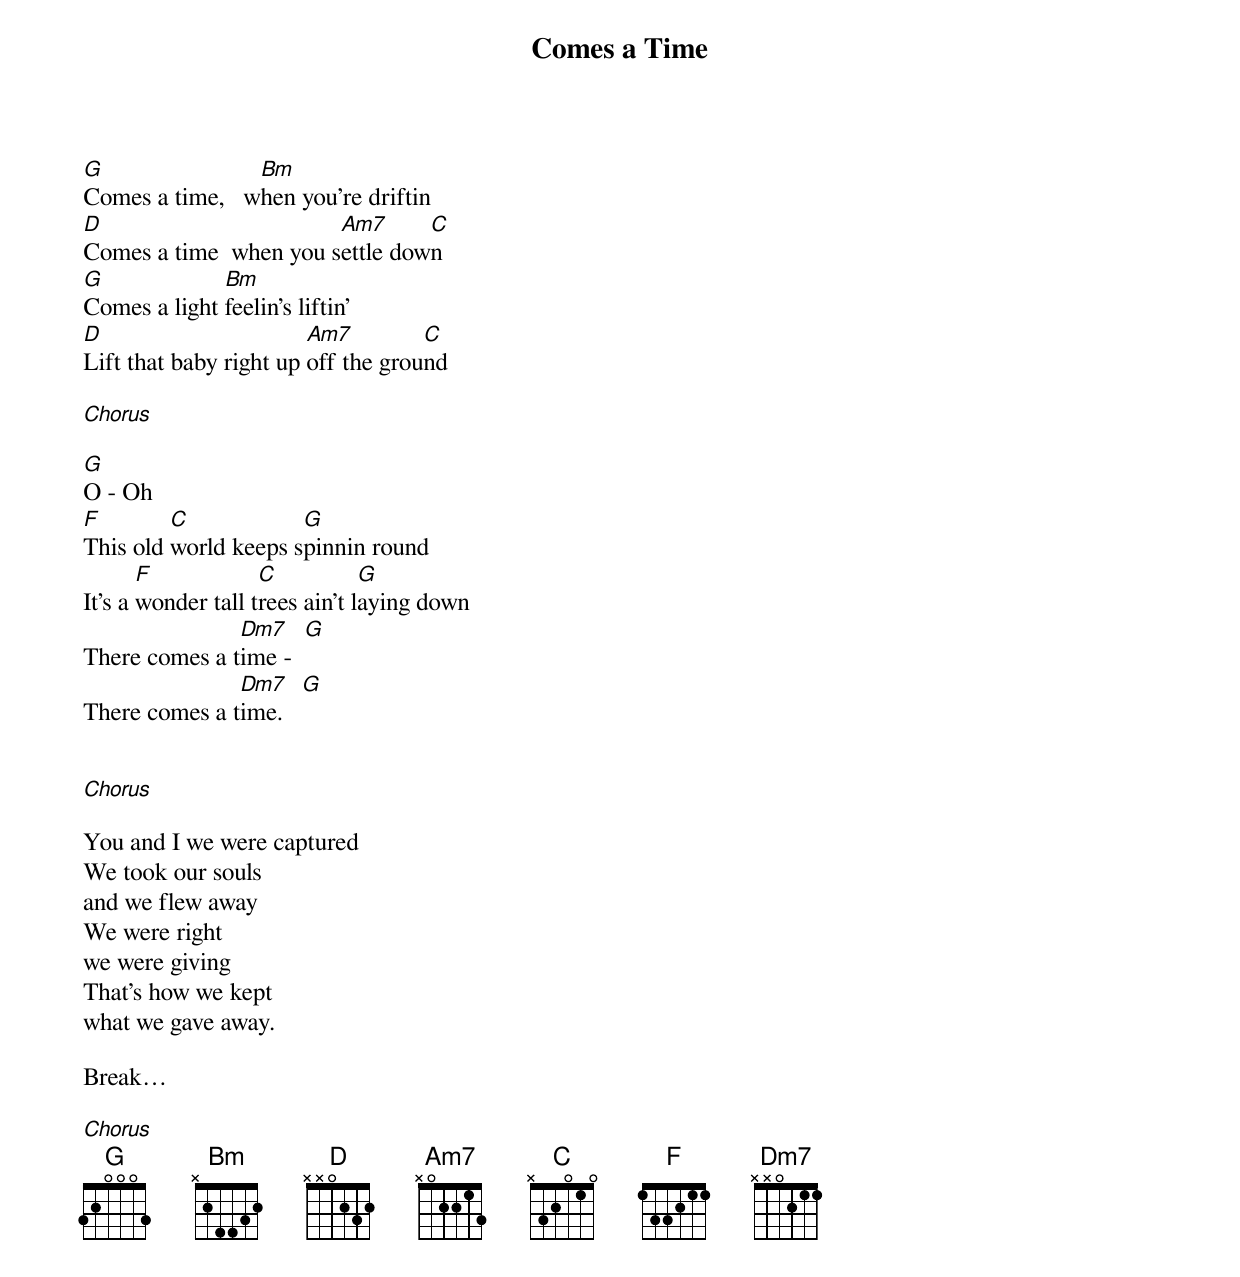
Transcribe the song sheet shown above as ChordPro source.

{title:Comes a Time}

[G]Comes a time,   w[Bm]hen you're driftin
[D]Comes a time  when you s[Am7]ettle dow[C]n
[G]Comes a light [Bm]feelin’s liftin'
[D]Lift that baby right up [Am7]off the grou[C]nd

[Chorus]

[G]O - Oh
[F]This old [C]world keeps s[G]pinnin round
It's a [F]wonder tall t[C]rees ain't l[G]aying down
There comes a t[Dm7]ime -  [G]
There comes a t[Dm7]ime.   [G]


[Chorus]

You and I we were captured
We took our souls
and we flew away
We were right
we were giving
That's how we kept
what we gave away.

Break…

[Chorus]
